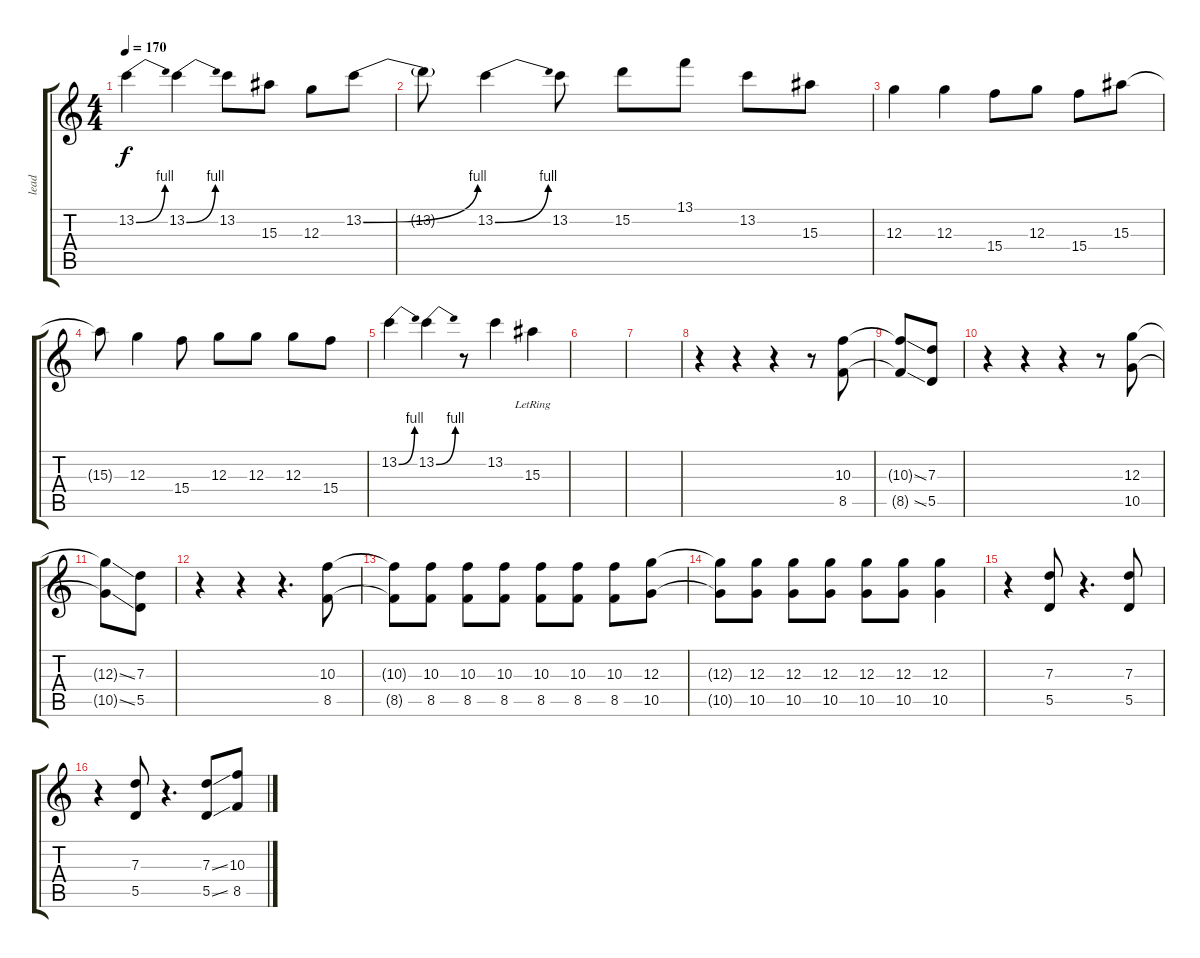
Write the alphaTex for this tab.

\track ("lead" "lead") {solo instrument distortionguitar}
\staff {score tabs}
\tuning (E4 B3 G3 D3 A2 D2) {hide}
\ts (4 4)
\tempo 170
\clef g2
\ks c
13.2{be (bend 0 0 60 4)}.4{dy f} 13.2{be (bend 0 0 60 4)}.4 13.2.8 15.3.8 12.3.8 13.2{be (bend 0 0 60 4)}.8 |
13.2{t}.8 13.2{be (bend 0 0 60 4)}.4 13.2.8 15.2.8 13.1.8 13.2.8 15.3.8 |
12.3.4 12.3.4 15.4.8 12.3.8 15.4.8 15.3.8 |
15.3{t}.8 12.3.4 15.4.8 12.3.8 12.3.8 12.3.8 15.4.8 |
13.2{be (bend 0 0 60 4)}.4 13.2{be (bend 0 0 60 4)}.4 r.8 13.2.4 15.3{lr}.4 |
|
|
r.4 r.4 r.4 r.8 (10.3 8.5).8 |
(10.3{ss t} 8.5{ss t}).8 (7.3 5.5).8 |
r.4 r.4 r.4 r.8 (12.3 10.5).8 |
(12.3{ss t} 10.5{ss t}).8 (7.3 5.5).8 |
r.4 r.4 r.4{d} (10.3 8.5).8 |
(10.3{t} 8.5{t}).8 (10.3 8.5).8 (10.3 8.5).8 (10.3 8.5).8 (10.3 8.5).8 (10.3 8.5).8 (10.3 8.5).8 (12.3 10.5).8 |
(12.3{t} 10.5{t}).8 (12.3 10.5).8 (12.3 10.5).8 (12.3 10.5).8 (12.3 10.5).8 (12.3 10.5).8 (12.3 10.5).4 |
r.4 (7.3 5.5).8 r.4{d} (7.3 5.5).8 |
r.4 (7.3 5.5).8 r.4{d} (7.3{ss} 5.5{ss}).8 (10.3 8.5).8
